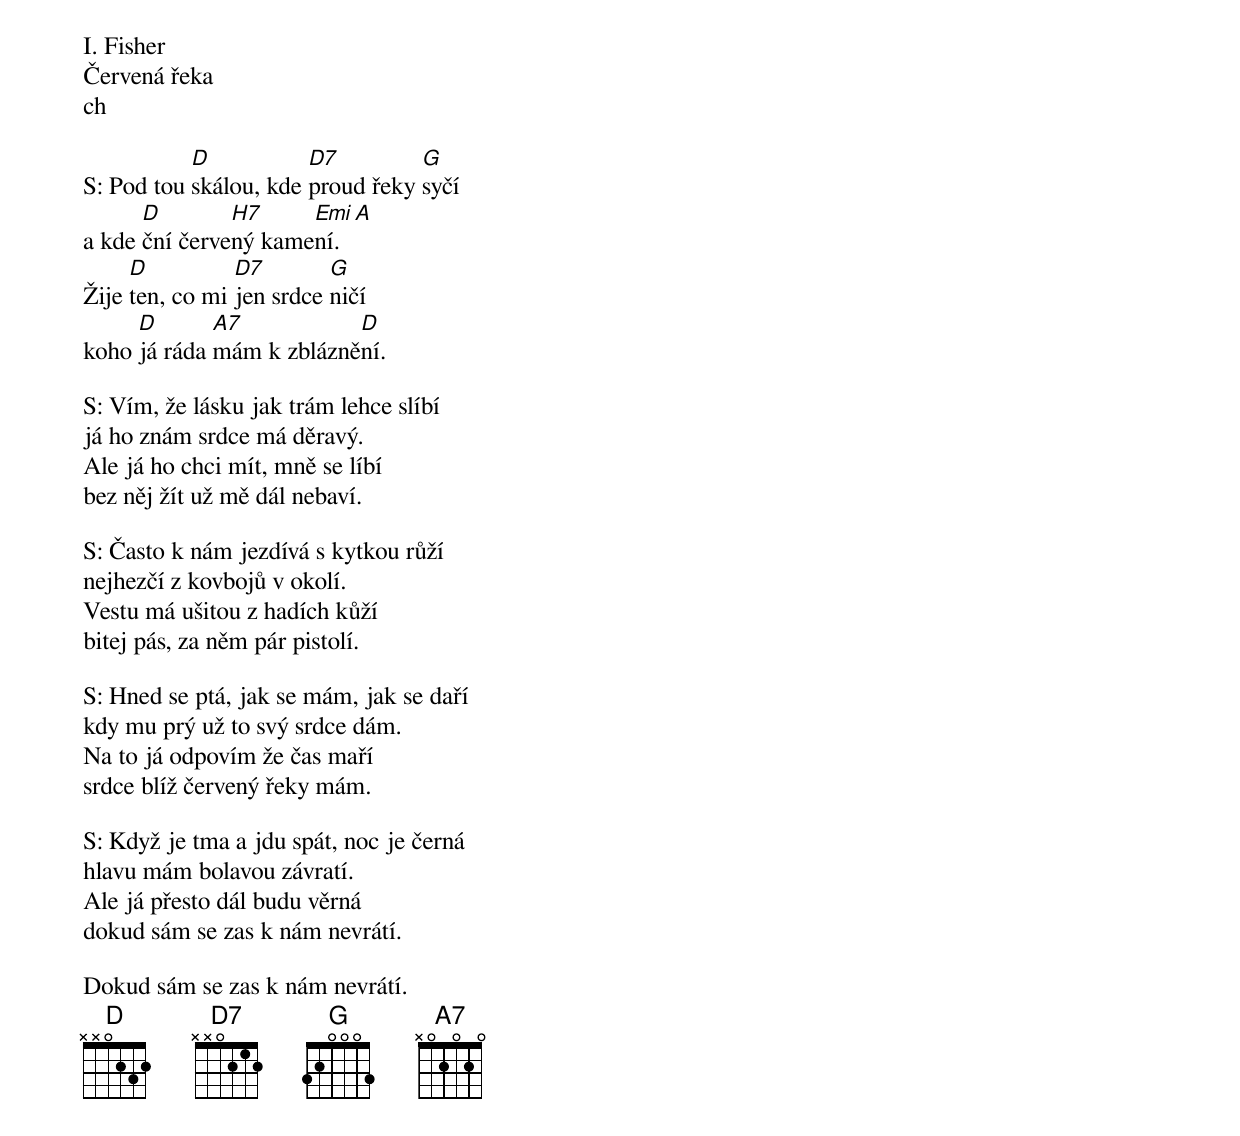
I. Fisher
Červená řeka
ch

S: Pod tou [D]skálou, kde [D7]proud řeky [G]syčí
a kde [D]ční červe[H7]ný kame[Emi A]ní.
Žije [D]ten, co mi [D7]jen srdce [G]ničí
koho [D]já ráda [A7]mám k zblázně[D]ní.

S: Vím, že lásku jak trám lehce slíbí
já ho znám srdce má děravý.
Ale já ho chci mít, mně se líbí
bez něj žít už mě dál nebaví.

S: Často k nám jezdívá s kytkou růží
nejhezčí z kovbojů v okolí.
Vestu má ušitou z hadích kůží
bitej pás, za něm pár pistolí.

S: Hned se ptá, jak se mám, jak se daří
kdy mu prý už to svý srdce dám.
Na to já odpovím že čas maří
srdce blíž červený řeky mám.

S: Když je tma a jdu spát, noc je černá
hlavu mám bolavou závratí.
Ale já přesto dál budu věrná
dokud sám se zas k nám nevrátí.

Dokud sám se zas k nám nevrátí.
